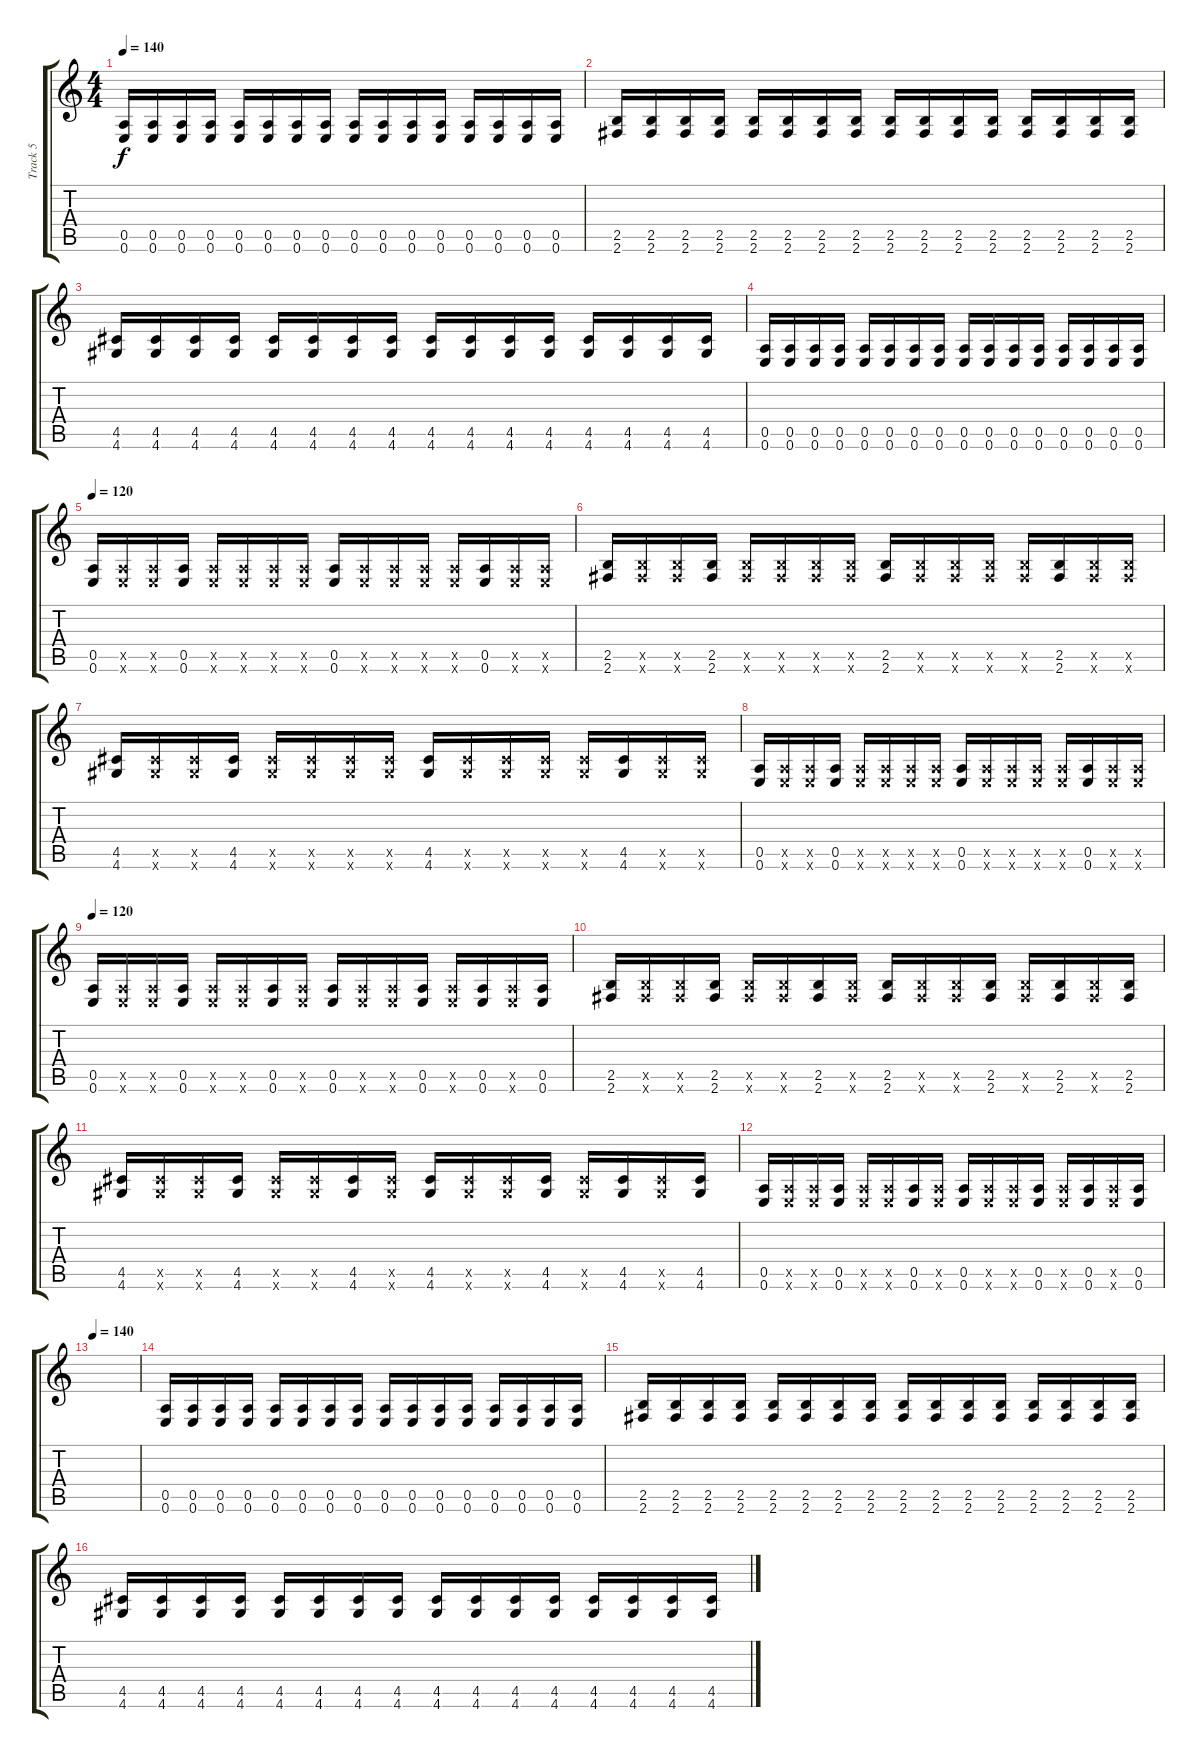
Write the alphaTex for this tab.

\track ("Track 5" "Track 5") {instrument distortionguitar}
\staff {score tabs}
\tuning (E4 B3 G3 D3 A2 E2) {hide}
\ts (4 4)
\tempo 140
\clef g2
\ks c
(0.5 0.6).16{dy f} (0.5 0.6).16 (0.5 0.6).16 (0.5 0.6).16 (0.5 0.6).16 (0.5 0.6).16 (0.5 0.6).16 (0.5 0.6).16 (0.5 0.6).16 (0.5 0.6).16 (0.5 0.6).16 (0.5 0.6).16 (0.5 0.6).16 (0.5 0.6).16 (0.5 0.6).16 (0.5 0.6).16 |
(2.5 2.6).16 (2.5 2.6).16 (2.5 2.6).16 (2.5 2.6).16 (2.5 2.6).16 (2.5 2.6).16 (2.5 2.6).16 (2.5 2.6).16 (2.5 2.6).16 (2.5 2.6).16 (2.5 2.6).16 (2.5 2.6).16 (2.5 2.6).16 (2.5 2.6).16 (2.5 2.6).16 (2.5 2.6).16 |
(4.5 4.6).16 (4.5 4.6).16 (4.5 4.6).16 (4.5 4.6).16 (4.5 4.6).16 (4.5 4.6).16 (4.5 4.6).16 (4.5 4.6).16 (4.5 4.6).16 (4.5 4.6).16 (4.5 4.6).16 (4.5 4.6).16 (4.5 4.6).16 (4.5 4.6).16 (4.5 4.6).16 (4.5 4.6).16 |
(0.5 0.6).16 (0.5 0.6).16 (0.5 0.6).16 (0.5 0.6).16 (0.5 0.6).16 (0.5 0.6).16 (0.5 0.6).16 (0.5 0.6).16 (0.5 0.6).16 (0.5 0.6).16 (0.5 0.6).16 (0.5 0.6).16 (0.5 0.6).16 (0.5 0.6).16 (0.5 0.6).16 (0.5 0.6).16 |
\tempo 120
(0.5 0.6).16{volume 16} (0.5{x} 0.6{x}).16 (0.5{x} 0.6{x}).16 (0.5 0.6).16 (0.5{x} 0.6{x}).16 (0.5{x} 0.6{x}).16 (0.5{x} 0.6{x}).16 (0.5{x} 0.6{x}).16 (0.5 0.6).16 (0.5{x} 0.6{x}).16 (0.5{x} 0.6{x}).16 (0.5{x} 0.6{x}).16 (0.5{x} 0.6{x}).16 (0.5 0.6).16 (0.5{x} 0.6{x}).16 (0.5{x} 0.6{x}).16 |
(2.5 2.6).16 (2.5{x} 2.6{x}).16 (2.5{x} 2.6{x}).16 (2.5 2.6).16 (2.5{x} 2.6{x}).16 (2.5{x} 2.6{x}).16 (2.5{x} 2.6{x}).16 (2.5{x} 2.6{x}).16 (2.5 2.6).16 (2.5{x} 2.6{x}).16 (2.5{x} 2.6{x}).16 (2.5{x} 2.6{x}).16 (2.5{x} 2.6{x}).16 (2.5 2.6).16 (2.5{x} 2.6{x}).16 (2.5{x} 2.6{x}).16 |
(4.5 4.6).16 (4.5{x} 4.6{x}).16 (4.5{x} 4.6{x}).16 (4.5 4.6).16 (4.5{x} 4.6{x}).16 (4.5{x} 4.6{x}).16 (4.5{x} 4.6{x}).16 (4.5{x} 4.6{x}).16 (4.5 4.6).16 (4.5{x} 4.6{x}).16 (4.5{x} 4.6{x}).16 (4.5{x} 4.6{x}).16 (4.5{x} 4.6{x}).16 (4.5 4.6).16 (4.5{x} 4.6{x}).16 (4.5{x} 4.6{x}).16 |
(0.5 0.6).16 (0.5{x} 0.6{x}).16 (0.5{x} 0.6{x}).16 (0.5 0.6).16 (0.5{x} 0.6{x}).16 (0.5{x} 0.6{x}).16 (0.5{x} 0.6{x}).16 (0.5{x} 0.6{x}).16 (0.5 0.6).16 (0.5{x} 0.6{x}).16 (0.5{x} 0.6{x}).16 (0.5{x} 0.6{x}).16 (0.5{x} 0.6{x}).16 (0.5 0.6).16 (0.5{x} 0.6{x}).16 (0.5{x} 0.6{x}).16 |
\tempo 120
(0.5 0.6).16{volume 16} (0.5{x} 0.6{x}).16 (0.5{x} 0.6{x}).16 (0.5 0.6).16 (0.5{x} 0.6{x}).16 (0.5{x} 0.6{x}).16 (0.5 0.6).16 (0.5{x} 0.6{x}).16 (0.5 0.6).16 (0.5{x} 0.6{x}).16 (0.5{x} 0.6{x}).16 (0.5 0.6).16 (0.5{x} 0.6{x}).16 (0.5 0.6).16 (0.5{x} 0.6{x}).16 (0.5 0.6).16 |
(2.5 2.6).16 (2.5{x} 2.6{x}).16 (2.5{x} 2.6{x}).16 (2.5 2.6).16 (2.5{x} 2.6{x}).16 (2.5{x} 2.6{x}).16 (2.5 2.6).16 (2.5{x} 2.6{x}).16 (2.5 2.6).16 (2.5{x} 2.6{x}).16 (2.5{x} 2.6{x}).16 (2.5 2.6).16 (2.5{x} 2.6{x}).16 (2.5 2.6).16 (2.5{x} 2.6{x}).16 (2.5 2.6).16 |
(4.5 4.6).16 (4.5{x} 4.6{x}).16 (4.5{x} 4.6{x}).16 (4.5 4.6).16 (4.5{x} 4.6{x}).16 (4.5{x} 4.6{x}).16 (4.5 4.6).16 (4.5{x} 4.6{x}).16 (4.5 4.6).16 (4.5{x} 4.6{x}).16 (4.5{x} 4.6{x}).16 (4.5 4.6).16 (4.5{x} 4.6{x}).16 (4.5 4.6).16 (4.5{x} 4.6{x}).16 (4.5 4.6).16 |
(0.5 0.6).16 (0.5{x} 0.6{x}).16 (0.5{x} 0.6{x}).16 (0.5 0.6).16 (0.5{x} 0.6{x}).16 (0.5{x} 0.6{x}).16 (0.5 0.6).16 (0.5{x} 0.6{x}).16 (0.5 0.6).16 (0.5{x} 0.6{x}).16 (0.5{x} 0.6{x}).16 (0.5 0.6).16 (0.5{x} 0.6{x}).16 (0.5 0.6).16 (0.5{x} 0.6{x}).16 (0.5 0.6).16 |
\tempo 140
|
(0.5 0.6).16{volume 10} (0.5 0.6).16 (0.5 0.6).16 (0.5 0.6).16 (0.5 0.6).16 (0.5 0.6).16 (0.5 0.6).16 (0.5 0.6).16 (0.5 0.6).16 (0.5 0.6).16 (0.5 0.6).16 (0.5 0.6).16 (0.5 0.6).16 (0.5 0.6).16 (0.5 0.6).16 (0.5 0.6).16 |
(2.5 2.6).16 (2.5 2.6).16 (2.5 2.6).16 (2.5 2.6).16 (2.5 2.6).16 (2.5 2.6).16 (2.5 2.6).16 (2.5 2.6).16 (2.5 2.6).16 (2.5 2.6).16 (2.5 2.6).16 (2.5 2.6).16 (2.5 2.6).16 (2.5 2.6).16 (2.5 2.6).16 (2.5 2.6).16 |
(4.5 4.6).16 (4.5 4.6).16 (4.5 4.6).16 (4.5 4.6).16 (4.5 4.6).16 (4.5 4.6).16 (4.5 4.6).16 (4.5 4.6).16 (4.5 4.6).16 (4.5 4.6).16 (4.5 4.6).16 (4.5 4.6).16 (4.5 4.6).16 (4.5 4.6).16 (4.5 4.6).16 (4.5 4.6).16
